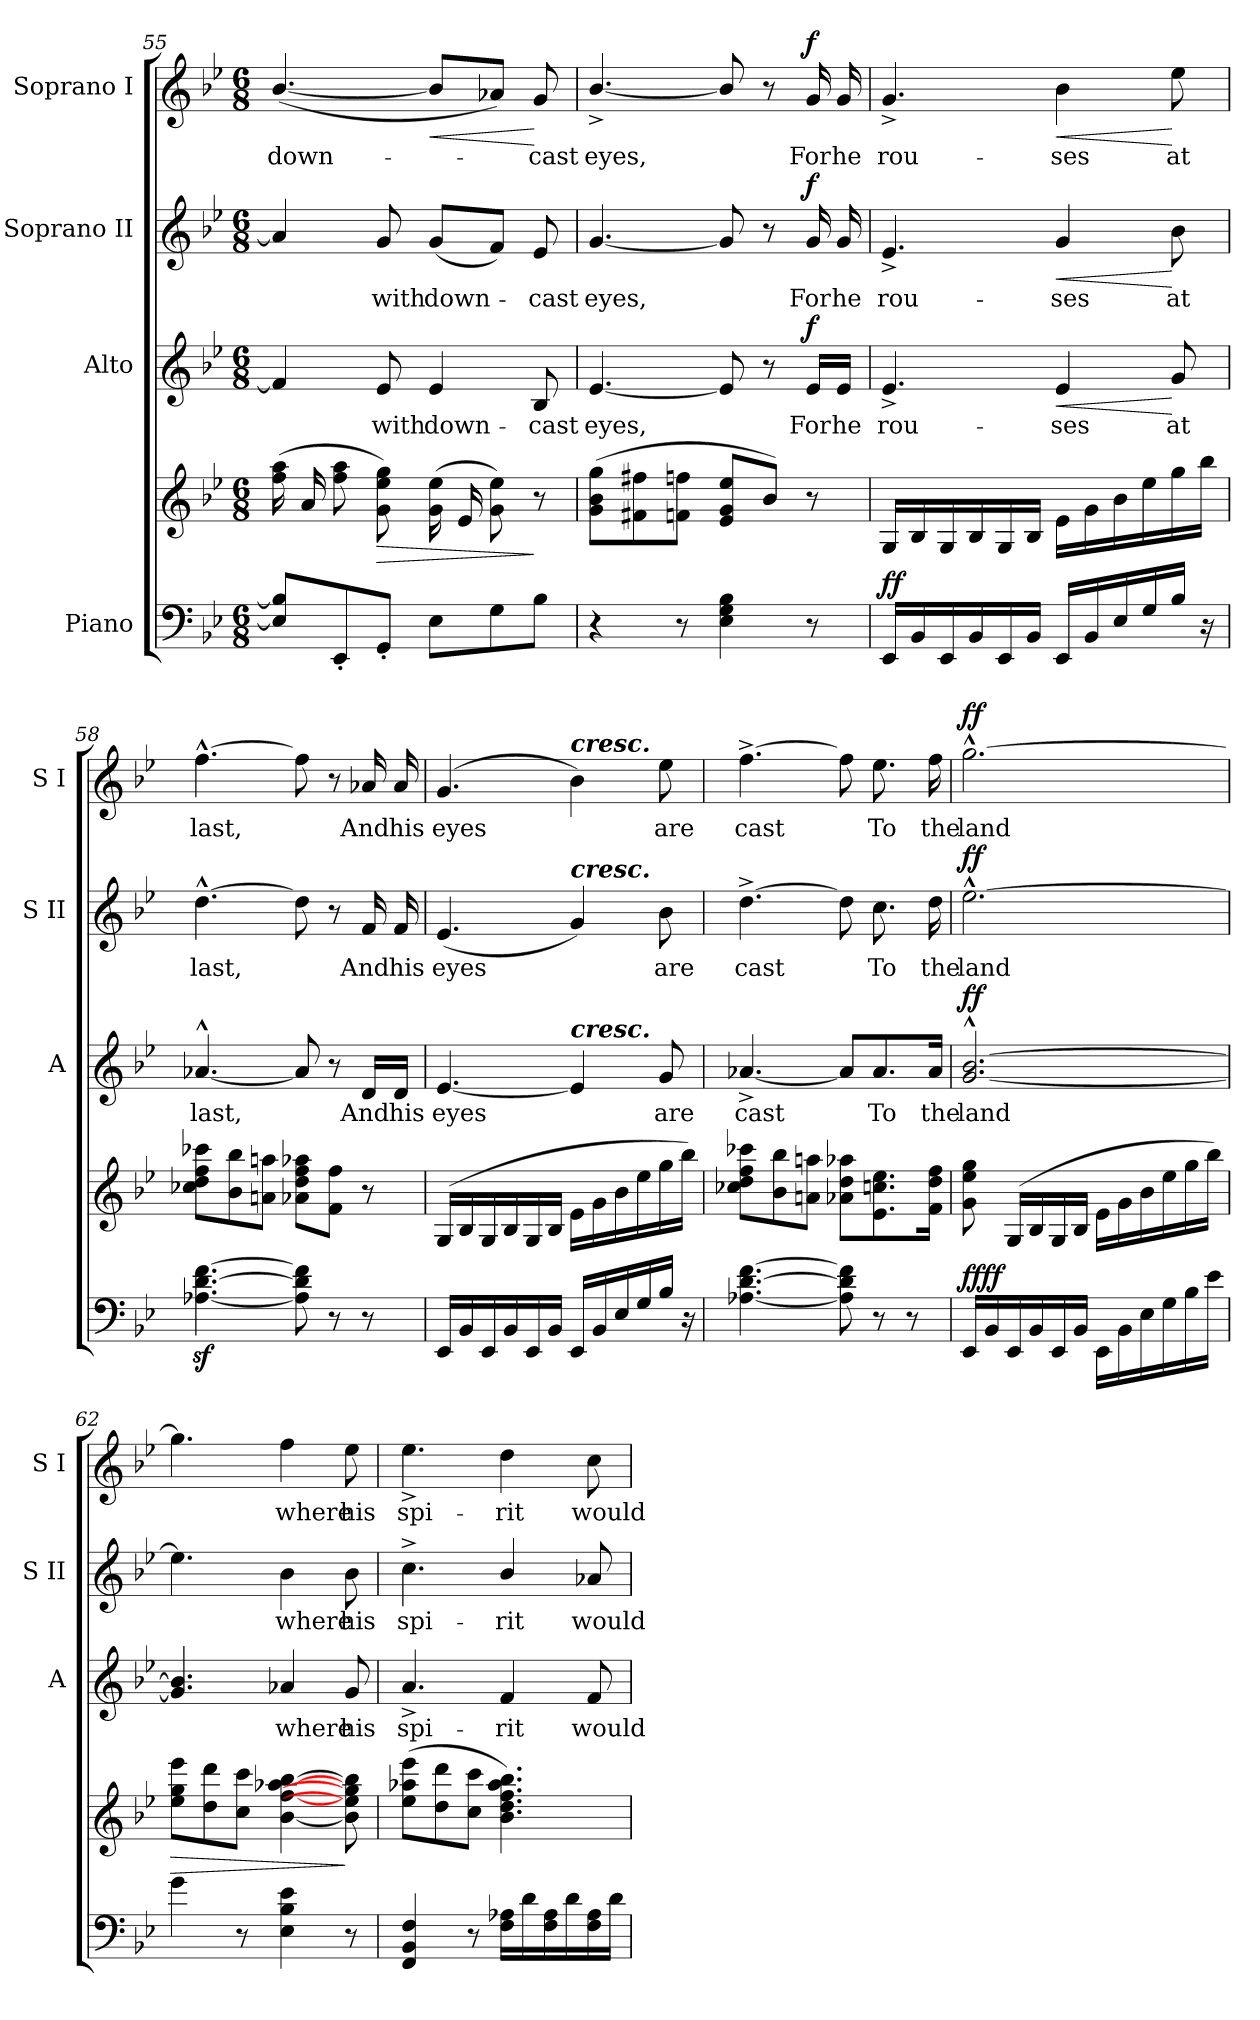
**kern	**kern	**dynam	**kern	**text	**dynam	**kern	**text	**dynam	**kern	**text	**dynam
*part4	*part4	*part4	*part3	*part3	*part3	*part2	*part2	*part2	*part1	*part1	*part1
*staff5	*staff4	*staff4/5	*staff3	*staff3	*staff3	*staff2	*staff2	*staff2	*staff1	*staff1	*staff1
*I"Piano	*	*	*I"Alto	*	*	*I"Soprano II	*	*	*I"Soprano I	*	*
*	*	*	*I'A	*	*	*I'S II	*	*	*I'S I	*	*
*clefF4	*clefG2	*	*clefG2	*	*	*clefG2	*	*	*clefG2	*	*
*k[b-e-]	*k[b-e-]	*	*k[b-e-]	*	*	*k[b-e-]	*	*	*k[b-e-]	*	*
*B-:	*B-:	*	*B-:	*	*	*B-:	*	*	*B-:	*	*
*M6/8	*M6/8	*	*M6/8	*	*	*M6/8	*	*	*M6/8	*	*
=55	=55	=55	=55	=55	=55	=55	=55	=55	=55	=55	=55
!	!	!	!	!	!	!	!	!	!	!LO:LY:b	!
8E-] 8B-]L	(>16ff 16aaLL	.	4f]	.	.	4a-]	.	.	(<[4.b-/	down-	.
.	16a	.	.	.	.	.	.	.	.	.	.
8EE-'	8ff 8aa	.	.	.	.	.	.	.	.	.	.
!	!	!LO:HP:b	!	!LO:LY:b	!	!	!LO:LY:b	!	!	!	!
8GG'J	8g 8ee- 8ggJ)	>	8e-	with	.	8g	with	.	.	.	.
!	!	!	!	!LO:LY:b	!	!	!LO:LY:b	!	!	!	!LO:HP:b
8E-L	(<16g 16ee-LL	.	4e-	down-	.	(<8gL	down-	.	8b-/L]	.	<
.	16e-	.	.	.	.	.	.	.	.	.	.
8G	8g 8ee-J)	.	.	.	.	8fJ)	.	.	8a-XJ)	.	.
!	!	!	!	!LO:LY:b	!	!	!LO:LY:b	!	!	!LO:LY:b	!
8B-J	8r	]	8B-	-cast	.	8e-	cast	.	8g	cast	[
=56	=56	=56	=56	=56	=56	=56	=56	=56	=56	=56	=56
!	!	!	!	!LO:LY:b	!	!	!LO:LY:b	!	!	!LO:LY:b	!
4r	(>8g 8b- 8ggL	.	[4.e-	eyes,	.	[4.g	eyes,	.	[4.b-^/	eyes,	.
.	8f#X 8ff#X	.	.	.	.	.	.	.	.	.	.
8r	8fn 8ffnJ	.	.	.	.	.	.	.	.	.	.
4E- 4G 4B-	8e- 8g 8ee-L	.	8e-]	.	.	8g]	.	.	8b-/]	.	.
.	8b-J)	.	8r	.	.	8r	.	.	8r	.	.
!	!	!	!	!LO:LY:b	!LO:DY:b	!	!LO:LY:b	!LO:DY:b	!	!LO:LY:b	!LO:DY:b
8r	8r	.	16e-/LL	For	f	16g	For	f	16g	For	f
!	!	!	!	!LO:LY:b	!	!	!LO:LY:b	!	!	!LO:LY:b	!
.	.	.	16e-/JJ	he	.	16g	he	.	16g	he	.
=57	=57	=57	=57	=57	=57	=57	=57	=57	=57	=57	=57
!	!	!LO:DY:a=2	!	!LO:LY:b	!	!	!LO:LY:b	!	!	!LO:LY:b	!
!	!	!LO:DY:n=1:b	!	!	!	!	!	!	!	!	!
16EE-LL	16GLL	f f	4.e-^	rou-	.	4.e-^	rou-	.	4.g^	rou-	.
16BB-	16B-	.	.	.	.	.	.	.	.	.	.
16EE-	16G	.	.	.	.	.	.	.	.	.	.
16BB-	16B-	.	.	.	.	.	.	.	.	.	.
16EE-	16G	.	.	.	.	.	.	.	.	.	.
16BB-JJ	16B-JJ	.	.	.	.	.	.	.	.	.	.
!	!	!	!	!LO:LY:b	!LO:HP:b	!	!LO:LY:b	!LO:HP:b	!	!LO:LY:b	!LO:HP:b
16EE-LL	16e-LL	.	4e-	-ses	<	4g	-ses	<	4b-	-ses	<
16BB-	16g	.	.	.	.	.	.	.	.	.	.
16E-	16b-	.	.	.	.	.	.	.	.	.	.
16G	16ee-	.	.	.	.	.	.	.	.	.	.
!	!	!	!	!LO:LY:b	!	!	!LO:LY:b	!	!	!LO:LY:b	!
16B-JJ	16gg	.	8g	at	[	8b-	at	[	8ee-	at	[
16r	16bb-JJ	.	.	.	.	.	.	.	.	.	.
!!LO:LB:g=z
=58	=58	=58	=58	=58	=58	=58	=58	=58	=58	=58	=58
!	!	!	!	!LO:LY:b	!	!	!LO:LY:b	!	!	!LO:LY:b	!
[4.A-Xz> [4.dz> [4.fz>	8cc-X 8dd 8ff 8ccc-XL	.	[4.a-X^^	last,	.	[4.dd^^	last,	.	[4.ff^^	last,	.
.	8b- 8bb-	.	.	.	.	.	.	.	.	.	.
.	8an 8aanJ	.	.	.	.	.	.	.	.	.	.
8A-] 8d] 8f]	8a-X 8dd 8ff 8aa-XL	.	8a-]	.	.	8dd]	.	.	8ff]	.	.
8r	8f 8ffJ	.	8r	.	.	8r	.	.	8r	.	.
!	!	!	!	!LO:LY:b	!	!	!LO:LY:b	!	!	!LO:LY:b	!
8r	8r	.	16d/LL	And	.	16f	And	.	16a-X	And	.
!	!	!	!	!LO:LY:b	!	!	!LO:LY:b	!	!	!LO:LY:b	!
.	.	.	16d/JJ	his	.	16f	his	.	16a-	his	.
=59	=59	=59	=59	=59	=59	=59	=59	=59	=59	=59	=59
!	!	!	!	!LO:LY:b	!	!	!LO:LY:b	!	!	!LO:LY:b	!
16EE-LL	(>16GLL	.	[4.e-	eyes	.	(<4.e-	eyes	.	(<4.g	eyes	.
16BB-	16B-	.	.	.	.	.	.	.	.	.	.
16EE-	16G	.	.	.	.	.	.	.	.	.	.
16BB-	16B-	.	.	.	.	.	.	.	.	.	.
16EE-	16G	.	.	.	.	.	.	.	.	.	.
16BB-JJ	16B-JJ	.	.	.	.	.	.	.	.	.	.
!	!	!	!	!	!	!	!	!	!LO:TX:a:Bi:t=cresc.	!	!
!	!	!	!	!	!	!LO:TX:a:Bi:t=cresc.	!	!	!	!	!
!	!	!	!LO:TX:a:Bi:t=cresc.	!	!	!	!	!	!	!	!
16EE-LL	16e-LL	.	4e-]	.	.	4g)	.	.	4b-)	.	.
16BB-	16g	.	.	.	.	.	.	.	.	.	.
16E-	16b-	.	.	.	.	.	.	.	.	.	.
16G	16ee-	.	.	.	.	.	.	.	.	.	.
!	!	!	!	!LO:LY:b	!	!	!LO:LY:b	!	!	!LO:LY:b	!
16B-JJ	16gg	.	8g	are	.	8b-	are	.	8ee-	are	.
16r	16bb-JJ)	.	.	.	.	.	.	.	.	.	.
=60	=60	=60	=60	=60	=60	=60	=60	=60	=60	=60	=60
!	!	!	!	!LO:LY:b	!	!	!LO:LY:b	!	!	!LO:LY:b	!
[4.A-X [4.d [4.f	8cc-X 8dd 8ff 8ccc-XL	.	[4.a-X^	cast	.	[4.dd^	cast	.	[4.ff^	cast	.
.	8b- 8bb-	.	.	.	.	.	.	.	.	.	.
.	8an 8aanJ	.	.	.	.	.	.	.	.	.	.
8A-] 8d] 8f]	8a-X 8dd 8aa-XL	.	8a-/L]	.	.	8dd]	.	.	8ff]	.	.
!	!	!	!	!LO:LY:b	!	!	!LO:LY:b	!	!	!LO:LY:b	!
8r	8.e- 8.ccn 8.ee-	.	8.a-/	To	.	8.cc	To	.	8.ee-	To	.
8r	.	.	.	.	.	.	.	.	.	.	.
!	!	!	!	!LO:LY:b	!	!	!LO:LY:b	!	!	!LO:LY:b	!
.	16f 16dd 16ffJ	.	16a-/Jk	the	.	16dd	the	.	16ff	the	.
=61	=61	=61	=61	=61	=61	=61	=61	=61	=61	=61	=61
!	!	!LO:DY:a=2	!	!LO:LY:b	!	!	!LO:LY:b	!	!	!LO:LY:b	!
!	!	!LO:DY:n=1:b	!	!	!LO:DY:b	!	!	!LO:DY:b	!	!	!LO:DY:b
16EE-LL	8g 8ee- 8gg	ff ff	[2.g^^ [2.b-^^	land	ff	[2.ee-^^	land	ff	[2.gg^^	land	ff
16BB-	.	.	.	.	.	.	.	.	.	.	.
16EE-	(>16GLL	.	.	.	.	.	.	.	.	.	.
16BB-	16B-	.	.	.	.	.	.	.	.	.	.
16EE-	16G	.	.	.	.	.	.	.	.	.	.
16BB-JJ	16B-JJ	.	.	.	.	.	.	.	.	.	.
16EE-LL	16e-LL	.	.	.	.	.	.	.	.	.	.
16BB-	16g	.	.	.	.	.	.	.	.	.	.
16E-	16b-	.	.	.	.	.	.	.	.	.	.
16G	16ee-	.	.	.	.	.	.	.	.	.	.
16B-	16gg	.	.	.	.	.	.	.	.	.	.
16e-JJ	16bb-JJ)	.	.	.	.	.	.	.	.	.	.
!!LO:LB:g=z
=62	=62	=62	=62	=62	=62	=62	=62	=62	=62	=62	=62
!	!	!LO:HP:b	!	!	!	!	!	!	!	!	!
*	*	*	*	*	*	*	*	*	*^	*	*
4g	8ee- 8gg 8eee-L	>	4.g] 4.b-]	.	.	4.ee-]	.	.	2.ryy	4.gg]	.	.
.	8dd 8ddd	.	.	.	.	.	.	.	.	.	.	.
8r	8cc 8cccJ	.	.	.	.	.	.	.	.	.	.	.
!	!	!	!	!LO:LY:b	!	!	!LO:LY:b	!	!	!	!LO:LY:b	!
4E- 4B- 4e-	[4b- [4ff [4aa-X [4bb-	.	4a-X	where	.	4b-	where	.	.	4ff	where	.
!	!	!	!	!LO:LY:b	!	!	!LO:LY:b	!	!	!	!LO:LY:b	!
8r	8b-] 8ee-] 8gg] 8bb-]	]	8g	his	.	8b-	his	.	.	8ee-	his	.
=63	=63	=63	=63	=63	=63	=63	=63	=63	=63	=63	=63	=63
!	!	!	!	!LO:LY:b	!	!	!LO:LY:b	!	!	!	!LO:LY:b	!
4FF 4BB- 4F	(>8ee- 8aa-X 8eee-L	.	4.a^	spi-	.	4.cc^	spi-	.	2.ryy	4.ee-^	spi-	.
.	8dd 8ddd	.	.	.	.	.	.	.	.	.	.	.
8r	8cc 8cccJ	.	.	.	.	.	.	.	.	.	.	.
!	!	!	!	!LO:LY:b	!	!	!LO:LY:b	!	!	!	!LO:LY:b	!
16F 16A-XLL	4.b- 4.dd 4.ff 4.aa- 4.bb-)	.	4f	-rit	.	4b-/	-rit	.	.	4dd	-rit	.
16d	.	.	.	.	.	.	.	.	.	.	.	.
16F 16A-	.	.	.	.	.	.	.	.	.	.	.	.
16d	.	.	.	.	.	.	.	.	.	.	.	.
!	!	!	!	!LO:LY:b	!	!	!LO:LY:b	!	!	!	!LO:LY:b	!
16F 16A-	.	.	8f	would	.	8a-X	would	.	.	8cc	would	.
16dJJ	.	.	.	.	.	.	.	.	.	.	.	.
*	*	*	*	*	*	*	*	*	*v	*v	*	*
=	=	=	=	=	=	=	=	=	=	=	=
*-	*-	*-	*-	*-	*-	*-	*-	*-	*-	*-	*-
